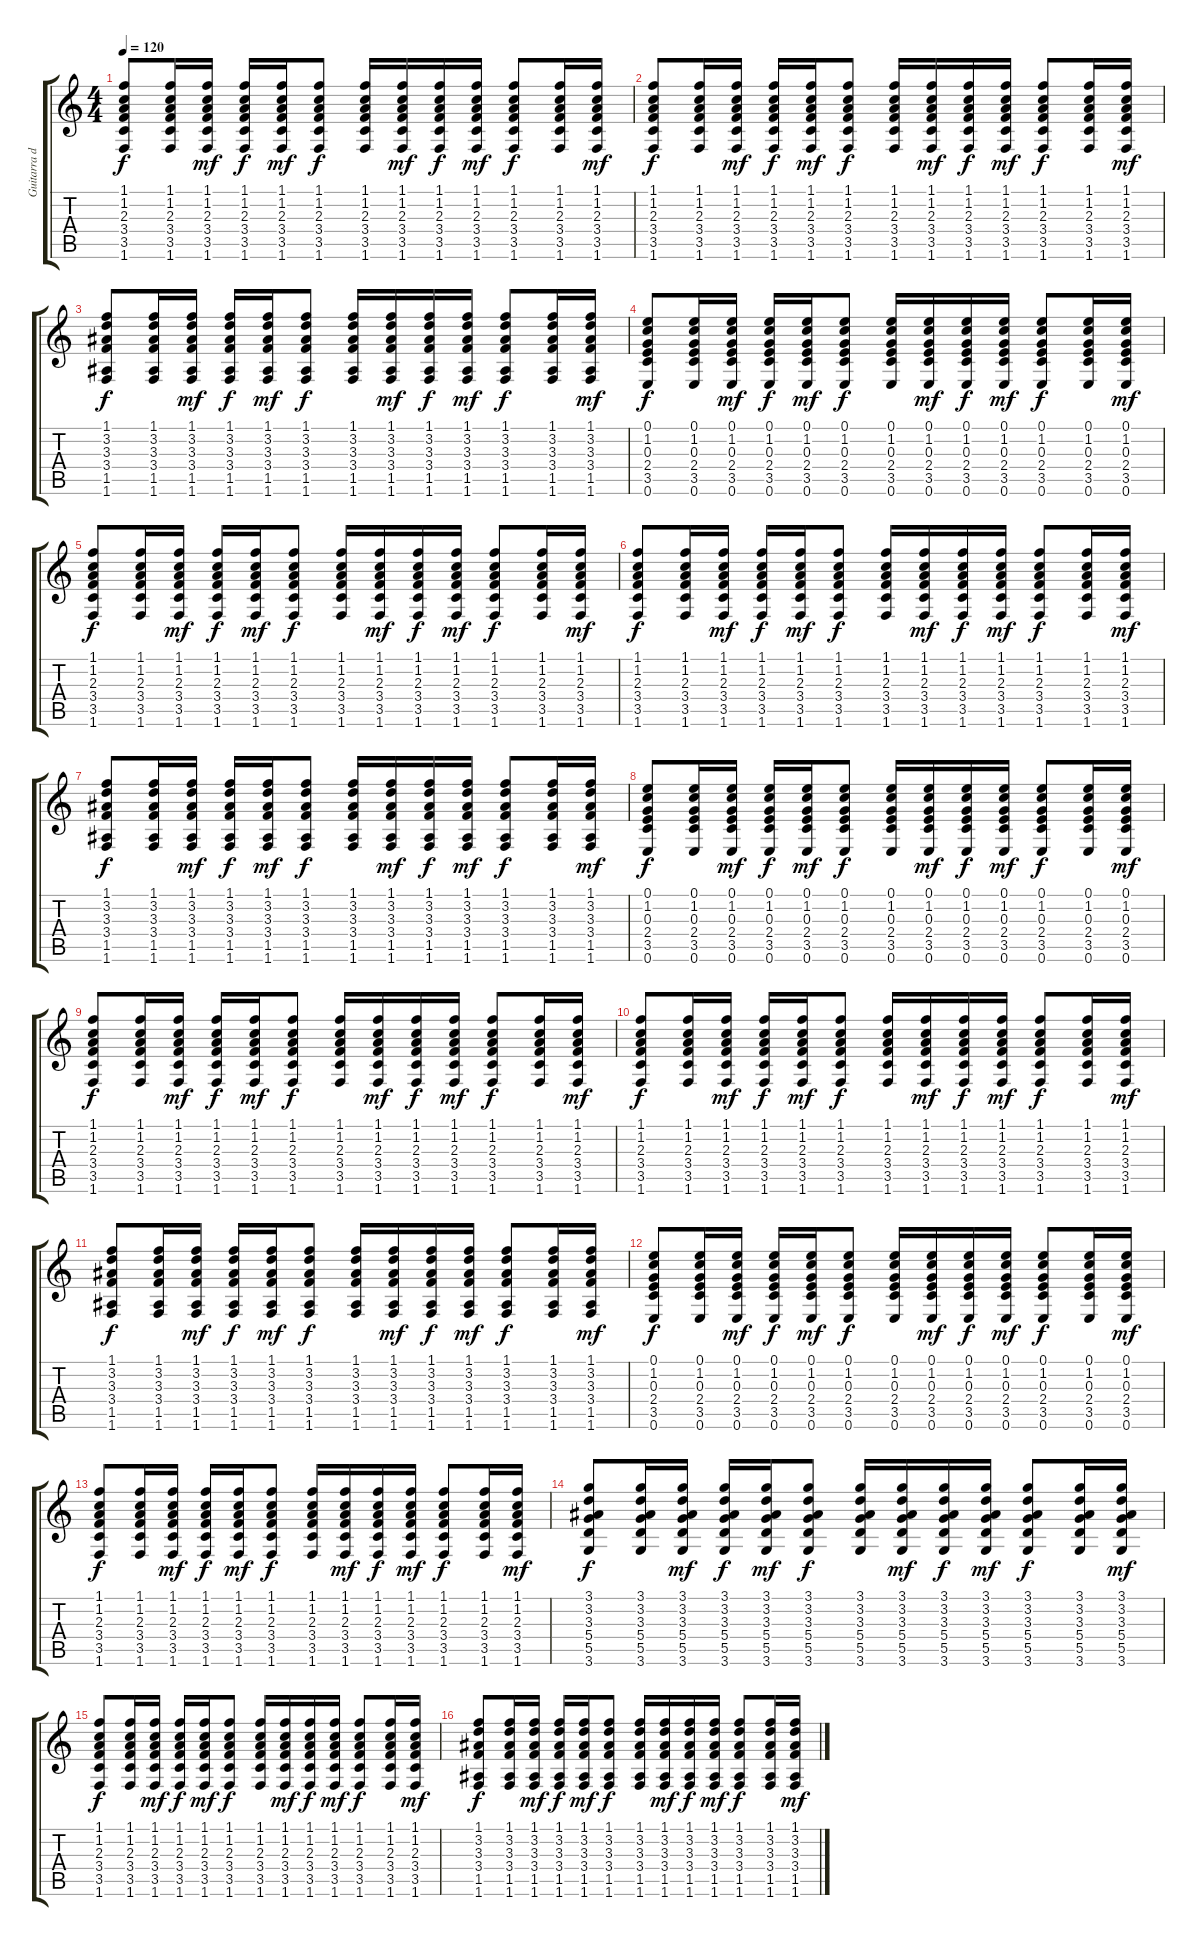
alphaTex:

\track ("Guitarra de Apoyo" "Guitarra d") {instrument acousticguitarsteel}
\staff {score tabs}
\tuning (E4 B3 G3 D3 A2 E2) {hide}
\ts (4 4)
\tempo 120
\clef g2
\ks c
(1.1 1.2 2.3 3.4 3.5 1.6).8{dy f} (1.1 1.2 2.3 3.4 3.5 1.6).16 (1.1 1.2 2.3 3.4 3.5 1.6).16{dy mf} (1.1 1.2 2.3 3.4 3.5 1.6).16{dy f} (1.1 1.2 2.3 3.4 3.5 1.6).16{dy mf} (1.1 1.2 2.3 3.4 3.5 1.6).8{dy f} (1.1 1.2 2.3 3.4 3.5 1.6).16 (1.1 1.2 2.3 3.4 3.5 1.6).16{dy mf} (1.1 1.2 2.3 3.4 3.5 1.6).16{dy f} (1.1 1.2 2.3 3.4 3.5 1.6).16{dy mf} (1.1 1.2 2.3 3.4 3.5 1.6).8{dy f} (1.1 1.2 2.3 3.4 3.5 1.6).16 (1.1 1.2 2.3 3.4 3.5 1.6).16{dy mf} |
(1.1 1.2 2.3 3.4 3.5 1.6).8{dy f} (1.1 1.2 2.3 3.4 3.5 1.6).16 (1.1 1.2 2.3 3.4 3.5 1.6).16{dy mf} (1.1 1.2 2.3 3.4 3.5 1.6).16{dy f} (1.1 1.2 2.3 3.4 3.5 1.6).16{dy mf} (1.1 1.2 2.3 3.4 3.5 1.6).8{dy f} (1.1 1.2 2.3 3.4 3.5 1.6).16 (1.1 1.2 2.3 3.4 3.5 1.6).16{dy mf} (1.1 1.2 2.3 3.4 3.5 1.6).16{dy f} (1.1 1.2 2.3 3.4 3.5 1.6).16{dy mf} (1.1 1.2 2.3 3.4 3.5 1.6).8{dy f} (1.1 1.2 2.3 3.4 3.5 1.6).16 (1.1 1.2 2.3 3.4 3.5 1.6).16{dy mf} |
(1.1 3.2 3.3 3.4 1.5 1.6).8{dy f} (1.1 3.2 3.3 3.4 1.5 1.6).16 (1.1 3.2 3.3 3.4 1.5 1.6).16{dy mf} (1.1 3.2 3.3 3.4 1.5 1.6).16{dy f} (1.1 3.2 3.3 3.4 1.5 1.6).16{dy mf} (1.1 3.2 3.3 3.4 1.5 1.6).8{dy f} (1.1 3.2 3.3 3.4 1.5 1.6).16 (1.1 3.2 3.3 3.4 1.5 1.6).16{dy mf} (1.1 3.2 3.3 3.4 1.5 1.6).16{dy f} (1.1 3.2 3.3 3.4 1.5 1.6).16{dy mf} (1.1 3.2 3.3 3.4 1.5 1.6).8{dy f} (1.1 3.2 3.3 3.4 1.5 1.6).16 (1.1 3.2 3.3 3.4 1.5 1.6).16{dy mf} |
(0.1 1.2 0.3 2.4 3.5 0.6).8{dy f} (0.1 1.2 0.3 2.4 3.5 0.6).16 (0.1 1.2 0.3 2.4 3.5 0.6).16{dy mf} (0.1 1.2 0.3 2.4 3.5 0.6).16{dy f} (0.1 1.2 0.3 2.4 3.5 0.6).16{dy mf} (0.1 1.2 0.3 2.4 3.5 0.6).8{dy f} (0.1 1.2 0.3 2.4 3.5 0.6).16 (0.1 1.2 0.3 2.4 3.5 0.6).16{dy mf} (0.1 1.2 0.3 2.4 3.5 0.6).16{dy f} (0.1 1.2 0.3 2.4 3.5 0.6).16{dy mf} (0.1 1.2 0.3 2.4 3.5 0.6).8{dy f} (0.1 1.2 0.3 2.4 3.5 0.6).16 (0.1 1.2 0.3 2.4 3.5 0.6).16{dy mf} |
(1.1 1.2 2.3 3.4 3.5 1.6).8{dy f} (1.1 1.2 2.3 3.4 3.5 1.6).16 (1.1 1.2 2.3 3.4 3.5 1.6).16{dy mf} (1.1 1.2 2.3 3.4 3.5 1.6).16{dy f} (1.1 1.2 2.3 3.4 3.5 1.6).16{dy mf} (1.1 1.2 2.3 3.4 3.5 1.6).8{dy f} (1.1 1.2 2.3 3.4 3.5 1.6).16 (1.1 1.2 2.3 3.4 3.5 1.6).16{dy mf} (1.1 1.2 2.3 3.4 3.5 1.6).16{dy f} (1.1 1.2 2.3 3.4 3.5 1.6).16{dy mf} (1.1 1.2 2.3 3.4 3.5 1.6).8{dy f} (1.1 1.2 2.3 3.4 3.5 1.6).16 (1.1 1.2 2.3 3.4 3.5 1.6).16{dy mf} |
(1.1 1.2 2.3 3.4 3.5 1.6).8{dy f} (1.1 1.2 2.3 3.4 3.5 1.6).16 (1.1 1.2 2.3 3.4 3.5 1.6).16{dy mf} (1.1 1.2 2.3 3.4 3.5 1.6).16{dy f} (1.1 1.2 2.3 3.4 3.5 1.6).16{dy mf} (1.1 1.2 2.3 3.4 3.5 1.6).8{dy f} (1.1 1.2 2.3 3.4 3.5 1.6).16 (1.1 1.2 2.3 3.4 3.5 1.6).16{dy mf} (1.1 1.2 2.3 3.4 3.5 1.6).16{dy f} (1.1 1.2 2.3 3.4 3.5 1.6).16{dy mf} (1.1 1.2 2.3 3.4 3.5 1.6).8{dy f} (1.1 1.2 2.3 3.4 3.5 1.6).16 (1.1 1.2 2.3 3.4 3.5 1.6).16{dy mf} |
(1.1 3.2 3.3 3.4 1.5 1.6).8{dy f} (1.1 3.2 3.3 3.4 1.5 1.6).16 (1.1 3.2 3.3 3.4 1.5 1.6).16{dy mf} (1.1 3.2 3.3 3.4 1.5 1.6).16{dy f} (1.1 3.2 3.3 3.4 1.5 1.6).16{dy mf} (1.1 3.2 3.3 3.4 1.5 1.6).8{dy f} (1.1 3.2 3.3 3.4 1.5 1.6).16 (1.1 3.2 3.3 3.4 1.5 1.6).16{dy mf} (1.1 3.2 3.3 3.4 1.5 1.6).16{dy f} (1.1 3.2 3.3 3.4 1.5 1.6).16{dy mf} (1.1 3.2 3.3 3.4 1.5 1.6).8{dy f} (1.1 3.2 3.3 3.4 1.5 1.6).16 (1.1 3.2 3.3 3.4 1.5 1.6).16{dy mf} |
(0.1 1.2 0.3 2.4 3.5 0.6).8{dy f} (0.1 1.2 0.3 2.4 3.5 0.6).16 (0.1 1.2 0.3 2.4 3.5 0.6).16{dy mf} (0.1 1.2 0.3 2.4 3.5 0.6).16{dy f} (0.1 1.2 0.3 2.4 3.5 0.6).16{dy mf} (0.1 1.2 0.3 2.4 3.5 0.6).8{dy f} (0.1 1.2 0.3 2.4 3.5 0.6).16 (0.1 1.2 0.3 2.4 3.5 0.6).16{dy mf} (0.1 1.2 0.3 2.4 3.5 0.6).16{dy f} (0.1 1.2 0.3 2.4 3.5 0.6).16{dy mf} (0.1 1.2 0.3 2.4 3.5 0.6).8{dy f} (0.1 1.2 0.3 2.4 3.5 0.6).16 (0.1 1.2 0.3 2.4 3.5 0.6).16{dy mf} |
(1.1 1.2 2.3 3.4 3.5 1.6).8{dy f} (1.1 1.2 2.3 3.4 3.5 1.6).16 (1.1 1.2 2.3 3.4 3.5 1.6).16{dy mf} (1.1 1.2 2.3 3.4 3.5 1.6).16{dy f} (1.1 1.2 2.3 3.4 3.5 1.6).16{dy mf} (1.1 1.2 2.3 3.4 3.5 1.6).8{dy f} (1.1 1.2 2.3 3.4 3.5 1.6).16 (1.1 1.2 2.3 3.4 3.5 1.6).16{dy mf} (1.1 1.2 2.3 3.4 3.5 1.6).16{dy f} (1.1 1.2 2.3 3.4 3.5 1.6).16{dy mf} (1.1 1.2 2.3 3.4 3.5 1.6).8{dy f} (1.1 1.2 2.3 3.4 3.5 1.6).16 (1.1 1.2 2.3 3.4 3.5 1.6).16{dy mf} |
(1.1 1.2 2.3 3.4 3.5 1.6).8{dy f} (1.1 1.2 2.3 3.4 3.5 1.6).16 (1.1 1.2 2.3 3.4 3.5 1.6).16{dy mf} (1.1 1.2 2.3 3.4 3.5 1.6).16{dy f} (1.1 1.2 2.3 3.4 3.5 1.6).16{dy mf} (1.1 1.2 2.3 3.4 3.5 1.6).8{dy f} (1.1 1.2 2.3 3.4 3.5 1.6).16 (1.1 1.2 2.3 3.4 3.5 1.6).16{dy mf} (1.1 1.2 2.3 3.4 3.5 1.6).16{dy f} (1.1 1.2 2.3 3.4 3.5 1.6).16{dy mf} (1.1 1.2 2.3 3.4 3.5 1.6).8{dy f} (1.1 1.2 2.3 3.4 3.5 1.6).16 (1.1 1.2 2.3 3.4 3.5 1.6).16{dy mf} |
(1.1 3.2 3.3 3.4 1.5 1.6).8{dy f} (1.1 3.2 3.3 3.4 1.5 1.6).16 (1.1 3.2 3.3 3.4 1.5 1.6).16{dy mf} (1.1 3.2 3.3 3.4 1.5 1.6).16{dy f} (1.1 3.2 3.3 3.4 1.5 1.6).16{dy mf} (1.1 3.2 3.3 3.4 1.5 1.6).8{dy f} (1.1 3.2 3.3 3.4 1.5 1.6).16 (1.1 3.2 3.3 3.4 1.5 1.6).16{dy mf} (1.1 3.2 3.3 3.4 1.5 1.6).16{dy f} (1.1 3.2 3.3 3.4 1.5 1.6).16{dy mf} (1.1 3.2 3.3 3.4 1.5 1.6).8{dy f} (1.1 3.2 3.3 3.4 1.5 1.6).16 (1.1 3.2 3.3 3.4 1.5 1.6).16{dy mf} |
(0.1 1.2 0.3 2.4 3.5 0.6).8{dy f} (0.1 1.2 0.3 2.4 3.5 0.6).16 (0.1 1.2 0.3 2.4 3.5 0.6).16{dy mf} (0.1 1.2 0.3 2.4 3.5 0.6).16{dy f} (0.1 1.2 0.3 2.4 3.5 0.6).16{dy mf} (0.1 1.2 0.3 2.4 3.5 0.6).8{dy f} (0.1 1.2 0.3 2.4 3.5 0.6).16 (0.1 1.2 0.3 2.4 3.5 0.6).16{dy mf} (0.1 1.2 0.3 2.4 3.5 0.6).16{dy f} (0.1 1.2 0.3 2.4 3.5 0.6).16{dy mf} (0.1 1.2 0.3 2.4 3.5 0.6).8{dy f} (0.1 1.2 0.3 2.4 3.5 0.6).16 (0.1 1.2 0.3 2.4 3.5 0.6).16{dy mf} |
(1.1 1.2 2.3 3.4 3.5 1.6).8{dy f} (1.1 1.2 2.3 3.4 3.5 1.6).16 (1.1 1.2 2.3 3.4 3.5 1.6).16{dy mf} (1.1 1.2 2.3 3.4 3.5 1.6).16{dy f} (1.1 1.2 2.3 3.4 3.5 1.6).16{dy mf} (1.1 1.2 2.3 3.4 3.5 1.6).8{dy f} (1.1 1.2 2.3 3.4 3.5 1.6).16 (1.1 1.2 2.3 3.4 3.5 1.6).16{dy mf} (1.1 1.2 2.3 3.4 3.5 1.6).16{dy f} (1.1 1.2 2.3 3.4 3.5 1.6).16{dy mf} (1.1 1.2 2.3 3.4 3.5 1.6).8{dy f} (1.1 1.2 2.3 3.4 3.5 1.6).16 (1.1 1.2 2.3 3.4 3.5 1.6).16{dy mf} |
(3.1 3.2 3.3 5.4 5.5 3.6).8{dy f} (3.1 3.2 3.3 5.4 5.5 3.6).16 (3.1 3.2 3.3 5.4 5.5 3.6).16{dy mf} (3.1 3.2 3.3 5.4 5.5 3.6).16{dy f} (3.1 3.2 3.3 5.4 5.5 3.6).16{dy mf} (3.1 3.2 3.3 5.4 5.5 3.6).8{dy f} (3.1 3.2 3.3 5.4 5.5 3.6).16 (3.1 3.2 3.3 5.4 5.5 3.6).16{dy mf} (3.1 3.2 3.3 5.4 5.5 3.6).16{dy f} (3.1 3.2 3.3 5.4 5.5 3.6).16{dy mf} (3.1 3.2 3.3 5.4 5.5 3.6).8{dy f} (3.1 3.2 3.3 5.4 5.5 3.6).16 (3.1 3.2 3.3 5.4 5.5 3.6).16{dy mf} |
(1.1 1.2 2.3 3.4 3.5 1.6).8{dy f} (1.1 1.2 2.3 3.4 3.5 1.6).16 (1.1 1.2 2.3 3.4 3.5 1.6).16{dy mf} (1.1 1.2 2.3 3.4 3.5 1.6).16{dy f} (1.1 1.2 2.3 3.4 3.5 1.6).16{dy mf} (1.1 1.2 2.3 3.4 3.5 1.6).8{dy f} (1.1 1.2 2.3 3.4 3.5 1.6).16 (1.1 1.2 2.3 3.4 3.5 1.6).16{dy mf} (1.1 1.2 2.3 3.4 3.5 1.6).16{dy f} (1.1 1.2 2.3 3.4 3.5 1.6).16{dy mf} (1.1 1.2 2.3 3.4 3.5 1.6).8{dy f} (1.1 1.2 2.3 3.4 3.5 1.6).16 (1.1 1.2 2.3 3.4 3.5 1.6).16{dy mf} |
(1.1 3.2 3.3 3.4 1.5 1.6).8{dy f} (1.1 3.2 3.3 3.4 1.5 1.6).16 (1.1 3.2 3.3 3.4 1.5 1.6).16{dy mf} (1.1 3.2 3.3 3.4 1.5 1.6).16{dy f} (1.1 3.2 3.3 3.4 1.5 1.6).16{dy mf} (1.1 3.2 3.3 3.4 1.5 1.6).8{dy f} (1.1 3.2 3.3 3.4 1.5 1.6).16 (1.1 3.2 3.3 3.4 1.5 1.6).16{dy mf} (1.1 3.2 3.3 3.4 1.5 1.6).16{dy f} (1.1 3.2 3.3 3.4 1.5 1.6).16{dy mf} (1.1 3.2 3.3 3.4 1.5 1.6).8{dy f} (1.1 3.2 3.3 3.4 1.5 1.6).16 (1.1 3.2 3.3 3.4 1.5 1.6).16{dy mf}
